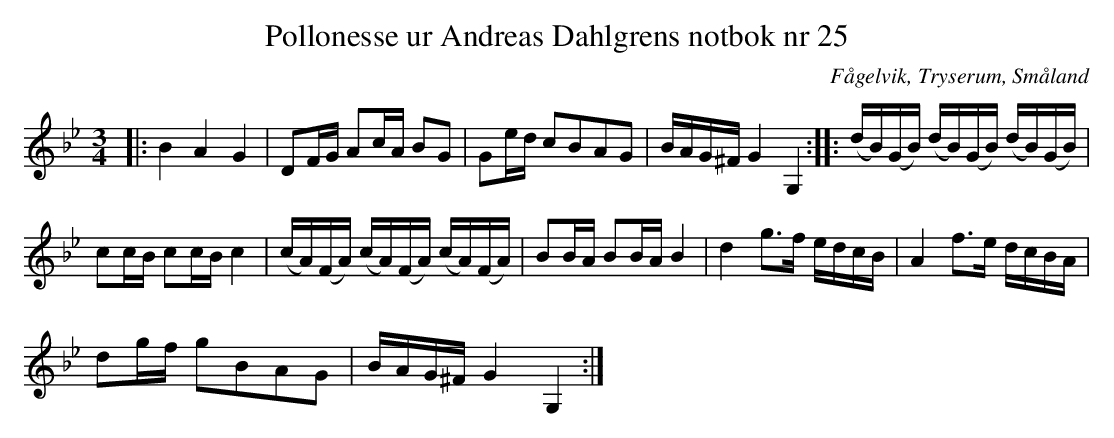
X:1
T:Pollonesse ur Andreas Dahlgrens notbok nr 25
O:Fågelvik, Tryserum, Småland
M:3/4
L:1/8
K:Gm
|: B2 A2 G2 | DF/G/ Ac/A/ BG | Ge/d/ cBAG | B/A/G/^F/ G2 G,2 :: (d/B/)(G/B/) (d/B/)(G/B/) (d/B/)(G/B/) |
cc/B/ cc/B/ c2 | (c/A/)(F/A/) (c/A/)(F/A/) (c/A/)(F/A/) | BB/A/ BB/A/ B2 | d2 g>f e/d/c/B/ | A2 f>e d/c/B/A/ |
dg/f/ gBAG | B/A/G/^F/ G2 G,2 :|
